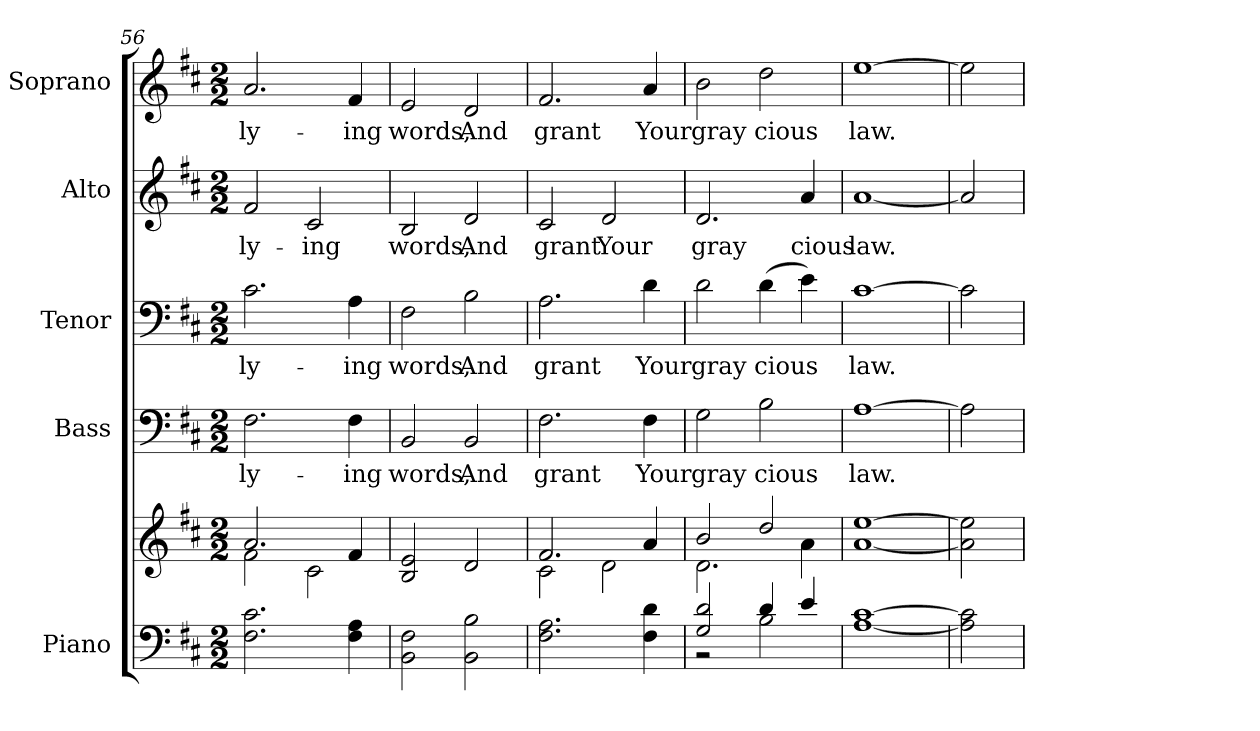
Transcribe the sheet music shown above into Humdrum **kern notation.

**kern	**kern	**kern	**text	**kern	**text	**kern	**text	**kern	**text
*part5	*part5	*part4	*part4	*part3	*part3	*part2	*part2	*part1	*part1
*staff6	*staff5	*staff4	*staff4	*staff3	*staff3	*staff2	*staff2	*staff1	*staff1
*I"Piano	*	*I"Bass	*	*I"Tenor	*	*I"Alto	*	*I"Soprano	*
*I'Pno.	*	*I'B.	*	*I'T.	*	*I'A.	*	*I'S.	*
*clefF4	*clefG2	*clefF4	*	*clefF4	*	*clefG2	*	*clefG2	*
*k[f#c#]	*k[f#c#]	*k[f#c#]	*	*k[f#c#]	*	*k[f#c#]	*	*k[f#c#]	*
*D:	*D:	*D:	*	*D:	*	*D:	*	*D:	*
*M2/2	*M2/2	*M2/2	*	*M2/2	*	*M2/2	*	*M2/2	*
=56	=56	=56	=56	=56	=56	=56	=56	=56	=56
*	*^	*	*	*	*	*	*	*	*
!	!	!	!	!LO:LY:b:color=#000000	!	!	!	!	!	!
!	!	!	!	!	!	!LO:LY:b:color=#000000	!	!	!	!
!	!	!	!	!	!	!	!	!LO:LY:b:color=#000000	!	!
!	!	!	!	!	!	!	!	!	!	!LO:LY:b:color=#000000
2.F#i\ 2.c#i	2.ai/	2f#i\	2.F#i\	ly-	2.c#i\	ly-	2f#i/	ly-	2.ai/	ly-
!	!	!	!	!	!	!	!	!LO:LY:b:color=#000000	!	!
.	.	2c#i\	.	.	.	.	2c#i/	-ing	.	.
!	!	!	!	!LO:LY:b:color=#000000	!	!	!	!	!	!
!	!	!	!	!	!	!LO:LY:b:color=#000000	!	!	!	!
!	!	!	!	!	!	!	!	!	!	!LO:LY:b:color=#000000
4F#i\ 4Ai	4f#i/	.	4F#i\	-ing	4Ai\	-ing	.	.	4f#i/	-ing
*	*v	*v	*	*	*	*	*	*	*	*
=57	=57	=57	=57	=57	=57	=57	=57	=57	=57
!	!	!	!LO:LY:b:color=#000000	!	!	!	!	!	!
!	!	!	!	!	!LO:LY:b:color=#000000	!	!	!	!
!	!	!	!	!	!	!	!LO:LY:b:color=#000000	!	!
!	!	!	!	!	!	!	!	!	!LO:LY:b:color=#000000
2BBi\ 2F#i	2Bi/ 2ei	2BBi/	words,	2F#i\	words,	2Bi/	words,	2ei/	words,
!	!	!	!LO:LY:b:color=#000000	!	!	!	!	!	!
!	!	!	!	!	!LO:LY:b:color=#000000	!	!	!	!
!	!	!	!	!	!	!	!LO:LY:b:color=#000000	!	!
!	!	!	!	!	!	!	!	!	!LO:LY:b:color=#000000
2BBi\ 2Bi	2di/	2BBi/	And	2Bi\	And	2di/	And	2di/	And
=58	=58	=58	=58	=58	=58	=58	=58	=58	=58
*	*^	*	*	*	*	*	*	*	*
!	!	!	!	!LO:LY:b:color=#000000	!	!	!	!	!	!
!	!	!	!	!	!	!LO:LY:b:color=#000000	!	!	!	!
!	!	!	!	!	!	!	!	!LO:LY:b:color=#000000	!	!
!	!	!	!	!	!	!	!	!	!	!LO:LY:b:color=#000000
2.F#i\ 2.Ai	2.f#i/	2c#i\	2.F#i\	grant	2.Ai\	grant	2c#i/	grant	2.f#i/	grant
!	!	!	!	!	!	!	!	!LO:LY:b:color=#000000	!	!
.	.	2di\	.	.	.	.	2di/	Your	.	.
!	!	!	!	!LO:LY:b:color=#000000	!	!	!	!	!	!
!	!	!	!	!	!	!LO:LY:b:color=#000000	!	!	!	!
!	!	!	!	!	!	!	!	!	!	!LO:LY:b:color=#000000
4F#i\ 4di	4ai/	.	4F#i\	Your	4di\	Your	.	.	4ai/	Your
!!LO:PB:g=z
=59	=59	=59	=59	=59	=59	=59	=59	=59	=59	=59
*^	*	*	*	*	*	*	*	*	*	*
!	!	!	!	!	!LO:LY:b:color=#000000	!	!	!	!	!	!
!	!	!	!	!	!	!	!LO:LY:b:color=#000000	!	!	!	!
!	!	!	!	!	!	!	!	!	!LO:LY:b:color=#000000	!	!
!	!	!	!	!	!	!	!	!	!	!	!LO:LY:b:color=#000000
2Gi/ 2di	2r	2bi/	2.di\	2Gi\	gray	2di\	gray	2.di/	gray	2bi\	gray
!	!	!	!	!	!LO:LY:b:color=#000000	!	!	!	!	!	!
!	!	!	!	!	!	!	!LO:LY:b:color=#000000	!	!	!	!
!	!	!	!	!	!	!	!	!	!	!	!LO:LY:b:color=#000000
4di/	2Bi\	2ddi/	.	2Bi\	cious	(4di\	cious	.	.	2ddi\	cious
!	!	!	!	!	!	!	!	!	!LO:LY:b:color=#000000	!	!
4ei/	.	.	4ai\	.	.	4ei\)	.	4ai/	cious	.	.
*v	*v	*	*	*	*	*	*	*	*	*	*
*	*v	*v	*	*	*	*	*	*	*	*
=60	=60	=60	=60	=60	=60	=60	=60	=60	=60
*	*^	*	*	*	*	*	*	*	*
!	!	!	!	!LO:LY:b:color=#000000	!	!	!	!	!	!
*	*v	*v	*	*	*	*	*	*	*	*
*	*^	*	*	*	*	*	*	*	*
!	!	!	!	!	!	!LO:LY:b:color=#000000	!	!	!	!
*	*v	*v	*	*	*	*	*	*	*	*
*	*^	*	*	*	*	*	*	*	*
!	!	!	!	!	!	!	!	!LO:LY:b:color=#000000	!	!
*	*v	*v	*	*	*	*	*	*	*	*
*	*^	*	*	*	*	*	*	*	*
!	!	!	!	!	!	!	!	!	!	!LO:LY:b:color=#000000
*	*v	*v	*	*	*	*	*	*	*	*
[1Ai [1c#i	[1ai [1eei	[1Ai	law.	[1c#i	law.	[1ai	law.	[1eei	law.
=61	=61	=61	=61	=61	=61	=61	=61	=61	=61
2Ai] 2c#i]	2ai] 2eei]	2Ai]	.	2c#i]	.	2ai]	.	2eei]	.
=	=	=	=	=	=	=	=	=	=
*-	*-	*-	*-	*-	*-	*-	*-	*-	*-
